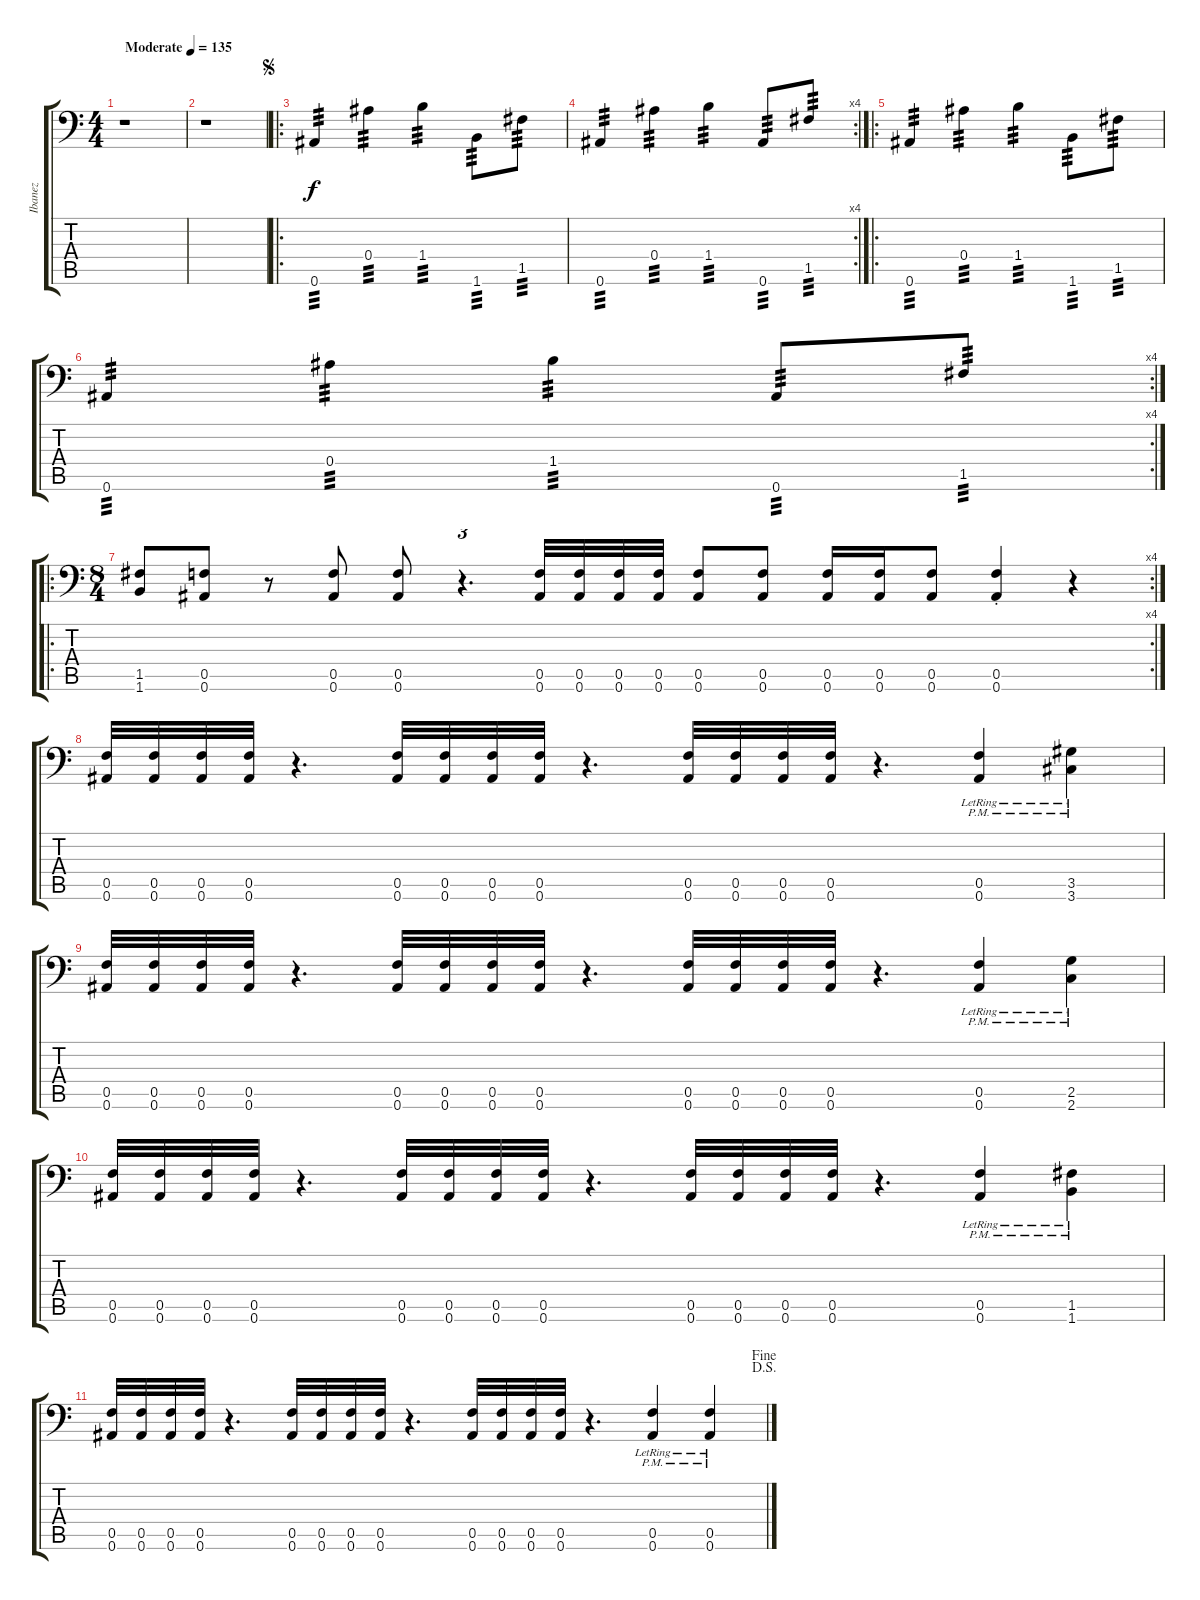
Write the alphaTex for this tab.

\track ("Ibanez" "Ibanez") {instrument distortionguitar}
\staff {score tabs}
\tuning (C4 G3 Eb3 Bb2 F2 Bb1) {hide}
\ts (4 4)
\tempo (135 "Moderate")
\clef f4
\ks c
r.1{dy f instrument distortionguitar} |
r.1 |
\ro
\jump segno
0.6.4{tp 3} 0.4.4{tp 3} 1.4.4{tp 3} 1.6.8{tp 3} 1.5.8{tp 3} |
\rc 4
0.6.4{tp 3} 0.4.4{tp 3} 1.4.4{tp 3} 0.6.8{tp 3} 1.5.8{tp 3} |
\ro
0.6.4{tp 3} 0.4.4{tp 3} 1.4.4{tp 3} 1.6.8{tp 3} 1.5.8{tp 3} |
\rc 4
0.6.4{tp 3} 0.4.4{tp 3} 1.4.4{tp 3} 0.6.8{tp 3} 1.5.8{tp 3} |
\ro
\rc 4
\ts (8 4)
(1.5 1.6).8 (0.5 0.6).8 r.8 (0.5 0.6).8 (0.5 0.6).8 r.4{d tu (3 2)} (0.5 0.6).32 (0.5 0.6).32 (0.5 0.6).32 (0.5 0.6).32 (0.5 0.6).8 (0.5 0.6).8 (0.5 0.6).16 (0.5 0.6).16 (0.5 0.6).8 (0.5{st} 0.6{st}).4 r.4 |
(0.5 0.6).32 (0.5 0.6).32 (0.5 0.6).32 (0.5 0.6).32 r.4{d} (0.5 0.6).32 (0.5 0.6).32 (0.5 0.6).32 (0.5 0.6).32 r.4{d} (0.5 0.6).32 (0.5 0.6).32 (0.5 0.6).32 (0.5 0.6).32 r.4{d} (0.5{pm lr} 0.6{pm lr}).4 (3.5{pm lr} 3.6{pm lr}).4 |
(0.5 0.6).32 (0.5 0.6).32 (0.5 0.6).32 (0.5 0.6).32 r.4{d} (0.5 0.6).32 (0.5 0.6).32 (0.5 0.6).32 (0.5 0.6).32 r.4{d} (0.5 0.6).32 (0.5 0.6).32 (0.5 0.6).32 (0.5 0.6).32 r.4{d} (0.5{pm lr} 0.6{pm lr}).4 (2.5{pm lr} 2.6{pm lr}).4 |
(0.5 0.6).32 (0.5 0.6).32 (0.5 0.6).32 (0.5 0.6).32 r.4{d} (0.5 0.6).32 (0.5 0.6).32 (0.5 0.6).32 (0.5 0.6).32 r.4{d} (0.5 0.6).32 (0.5 0.6).32 (0.5 0.6).32 (0.5 0.6).32 r.4{d} (0.5{pm lr} 0.6{pm lr}).4 (1.5{pm lr} 1.6{pm lr}).4 |
\jump fine
\jump dalsegno
(0.5 0.6).32 (0.5 0.6).32 (0.5 0.6).32 (0.5 0.6).32 r.4{d} (0.5 0.6).32 (0.5 0.6).32 (0.5 0.6).32 (0.5 0.6).32 r.4{d} (0.5 0.6).32 (0.5 0.6).32 (0.5 0.6).32 (0.5 0.6).32 r.4{d} (0.5{pm lr} 0.6{pm lr}).4 (0.5{pm lr} 0.6{pm lr}).4
